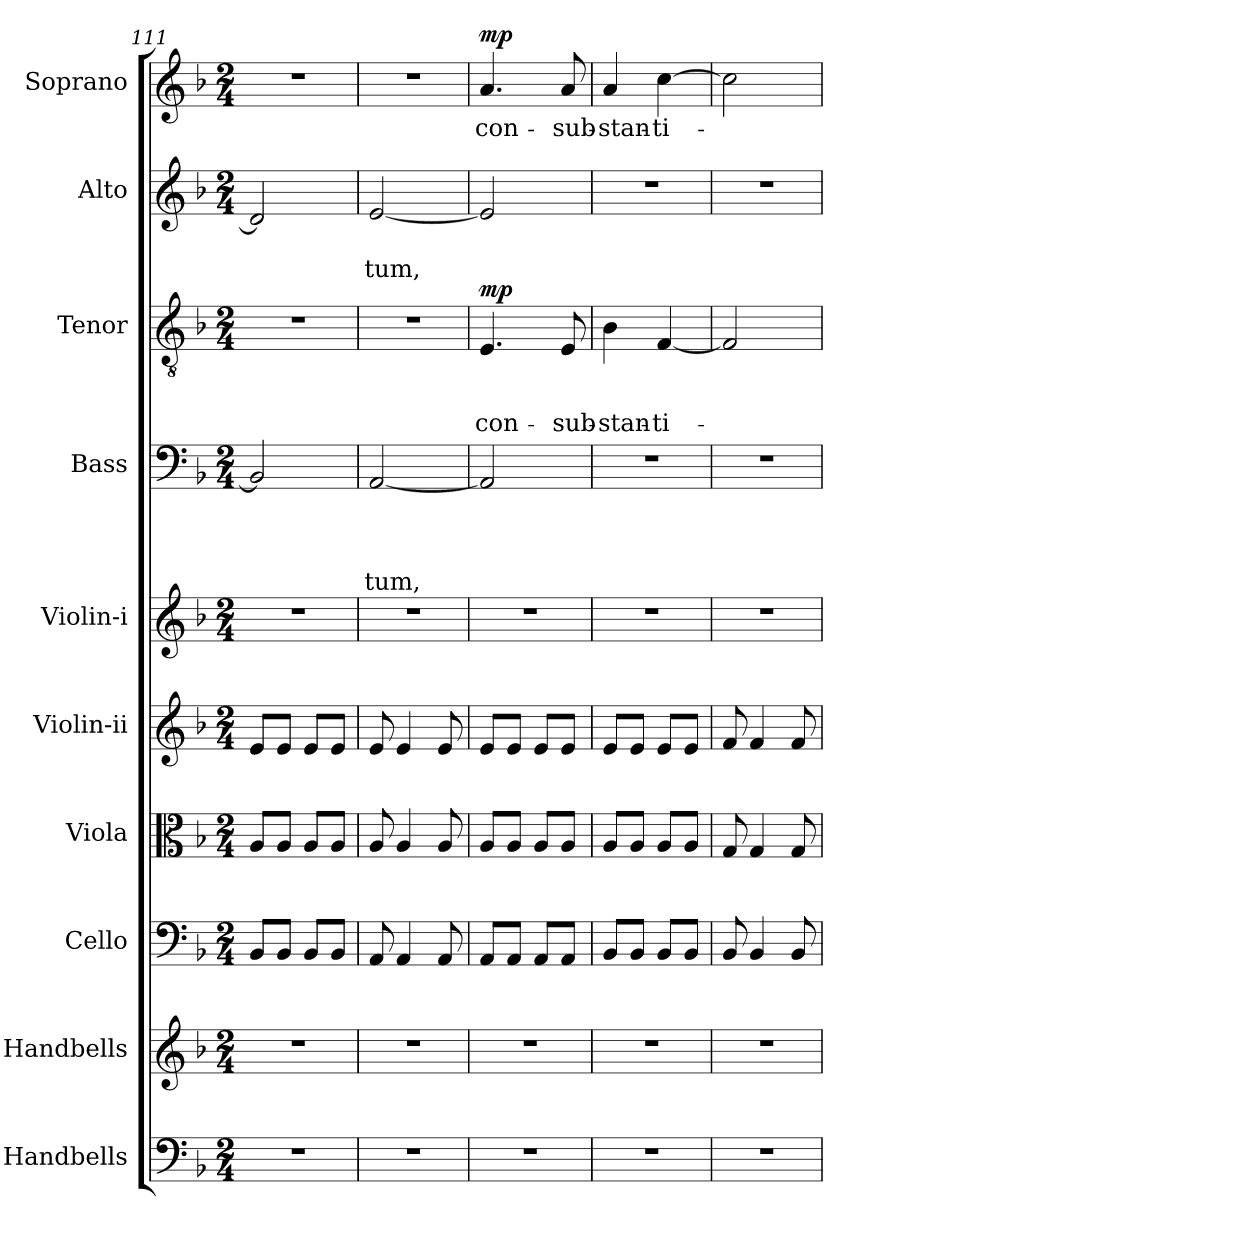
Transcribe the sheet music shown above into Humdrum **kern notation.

**kern	**kern	**kern	**kern	**kern	**kern	**kern	**text	**text	**text	**text	**kern	**text	**text	**text	**dynam	**kern	**text	**text	**kern	**text	**dynam
*part10	*part9	*part8	*part7	*part6	*part5	*part4	*part4	*part4	*part4	*part4	*part3	*part3	*part3	*part3	*part3	*part2	*part2	*part2	*part1	*part1	*part1
*staff10	*staff9	*staff8	*staff7	*staff6	*staff5	*staff4	*staff4	*staff4	*staff4	*staff4	*staff3	*staff3	*staff3	*staff3	*staff3	*staff2	*staff2	*staff2	*staff1	*staff1	*staff1
*I"Handbells	*I"Handbells	*I"Cello	*I"Viola	*I"Violin-ii	*I"Violin-i	*I"Bass	*	*	*	*	*I"Tenor	*	*	*	*	*I"Alto	*	*	*I"Soprano	*	*
*	*	*	*I'Vla.	*I'Vln.-ii	*I'Vln.-i	*I'B	*	*	*	*	*I'T	*	*	*	*	*I'A	*	*	*I'S	*	*
*clefF4	*clefG2	*clefF4	*clefC3	*clefG2	*clefG2	*clefF4	*	*	*	*	*clefGv2	*	*	*	*	*clefG2	*	*	*clefG2	*	*
*k[b-]	*k[b-]	*k[b-]	*k[b-]	*k[b-]	*k[b-]	*k[b-]	*	*	*	*	*k[b-]	*	*	*	*	*k[b-]	*	*	*k[b-]	*	*
*F:	*F:	*F:	*F:	*F:	*F:	*F:	*	*	*	*	*F:	*	*	*	*	*F:	*	*	*F:	*	*
*M2/4	*M2/4	*M2/4	*M2/4	*M2/4	*M2/4	*M2/4	*	*	*	*	*M2/4	*	*	*	*	*M2/4	*	*	*M2/4	*	*
=111	=111	=111	=111	=111	=111	=111	=111	=111	=111	=111	=111	=111	=111	=111	=111	=111	=111	=111	=111	=111	=111
!LO:N:vis=1	!LO:N:vis=1	!	!	!	!LO:N:vis=1	!	!	!	!	!	!LO:N:vis=1	!	!	!	!	!	!	!	!LO:N:vis=1	!	!
2r	2r	8BB-/L	8A/L	8e/L	2r	2BB-/]	.	.	.	.	2r	.	.	.	.	2d/]	.	.	2r	.	.
.	.	8BB-/J	8A/J	8e/J	.	.	.	.	.	.	.	.	.	.	.	.	.	.	.	.	.
.	.	8BB-/L	8A/L	8e/L	.	.	.	.	.	.	.	.	.	.	.	.	.	.	.	.	.
.	.	8BB-/J	8A/J	8e/J	.	.	.	.	.	.	.	.	.	.	.	.	.	.	.	.	.
=112	=112	=112	=112	=112	=112	=112	=112	=112	=112	=112	=112	=112	=112	=112	=112	=112	=112	=112	=112	=112	=112
!LO:N:vis=1	!LO:N:vis=1	!	!	!	!LO:N:vis=1	!	!	!	!	!LO:LY:b	!LO:N:vis=1	!	!	!	!	!	!	!LO:LY:b	!LO:N:vis=1	!	!
2r	2r	8AA/	8A/	8e/	2r	[<2AA/	.	.	.	-tum,	2r	.	.	.	.	[<2e/	.	-tum,	2r	.	.
.	.	4AA/	4A/	4e/	.	.	.	.	.	.	.	.	.	.	.	.	.	.	.	.	.
.	.	8AA/	8A/	8e/	.	.	.	.	.	.	.	.	.	.	.	.	.	.	.	.	.
=113	=113	=113	=113	=113	=113	=113	=113	=113	=113	=113	=113	=113	=113	=113	=113	=113	=113	=113	=113	=113	=113
!LO:N:vis=1	!LO:N:vis=1	!	!	!	!LO:N:vis=1	!	!	!	!	!	!	!	!	!LO:LY:b	!LO:DY:a	!	!	!	!	!LO:LY:b	!LO:DY:a
2r	2r	8AA/L	8A/L	8e/L	2r	2AA/]	.	.	.	.	4.E/	.	.	con-	mp	2e/]	.	.	4.a/	con-	mp
.	.	8AA/J	8A/J	8e/J	.	.	.	.	.	.	.	.	.	.	.	.	.	.	.	.	.
.	.	8AA/L	8A/L	8e/L	.	.	.	.	.	.	.	.	.	.	.	.	.	.	.	.	.
!	!	!	!	!	!	!	!	!	!	!	!	!	!	!LO:LY:b	!	!	!	!	!	!LO:LY:b	!
.	.	8AA/J	8A/J	8e/J	.	.	.	.	.	.	8E/	.	.	-sub-	.	.	.	.	8a/	-sub-	.
=114	=114	=114	=114	=114	=114	=114	=114	=114	=114	=114	=114	=114	=114	=114	=114	=114	=114	=114	=114	=114	=114
!LO:N:vis=1	!LO:N:vis=1	!	!	!	!LO:N:vis=1	!LO:N:vis=1	!	!	!	!	!	!	!	!LO:LY:b	!	!LO:N:vis=1	!	!	!	!LO:LY:b	!
2r	2r	8BB-/L	8A/L	8e/L	2r	2r	.	.	.	.	4B-\	.	.	-stan-	.	2r	.	.	4a/	-stan-	.
.	.	8BB-/J	8A/J	8e/J	.	.	.	.	.	.	.	.	.	.	.	.	.	.	.	.	.
!	!	!	!	!	!	!	!	!	!	!	!	!	!	!LO:LY:b	!	!	!	!	!	!LO:LY:b	!
.	.	8BB-/L	8A/L	8e/L	.	.	.	.	.	.	[<4F/	.	.	-ti-	.	.	.	.	[>4cc\	-ti-	.
.	.	8BB-/J	8A/J	8e/J	.	.	.	.	.	.	.	.	.	.	.	.	.	.	.	.	.
=115	=115	=115	=115	=115	=115	=115	=115	=115	=115	=115	=115	=115	=115	=115	=115	=115	=115	=115	=115	=115	=115
!LO:N:vis=1	!LO:N:vis=1	!	!	!	!LO:N:vis=1	!LO:N:vis=1	!	!	!	!	!	!	!	!	!	!LO:N:vis=1	!	!	!	!	!
2r	2r	8BB-/	8G/	8f/	2r	2r	.	.	.	.	2F/]	.	.	.	.	2r	.	.	2cc\]	.	.
.	.	4BB-/	4G/	4f/	.	.	.	.	.	.	.	.	.	.	.	.	.	.	.	.	.
.	.	8BB-/	8G/	8f/	.	.	.	.	.	.	.	.	.	.	.	.	.	.	.	.	.
=	=	=	=	=	=	=	=	=	=	=	=	=	=	=	=	=	=	=	=	=	=
*-	*-	*-	*-	*-	*-	*-	*-	*-	*-	*-	*-	*-	*-	*-	*-	*-	*-	*-	*-	*-	*-
